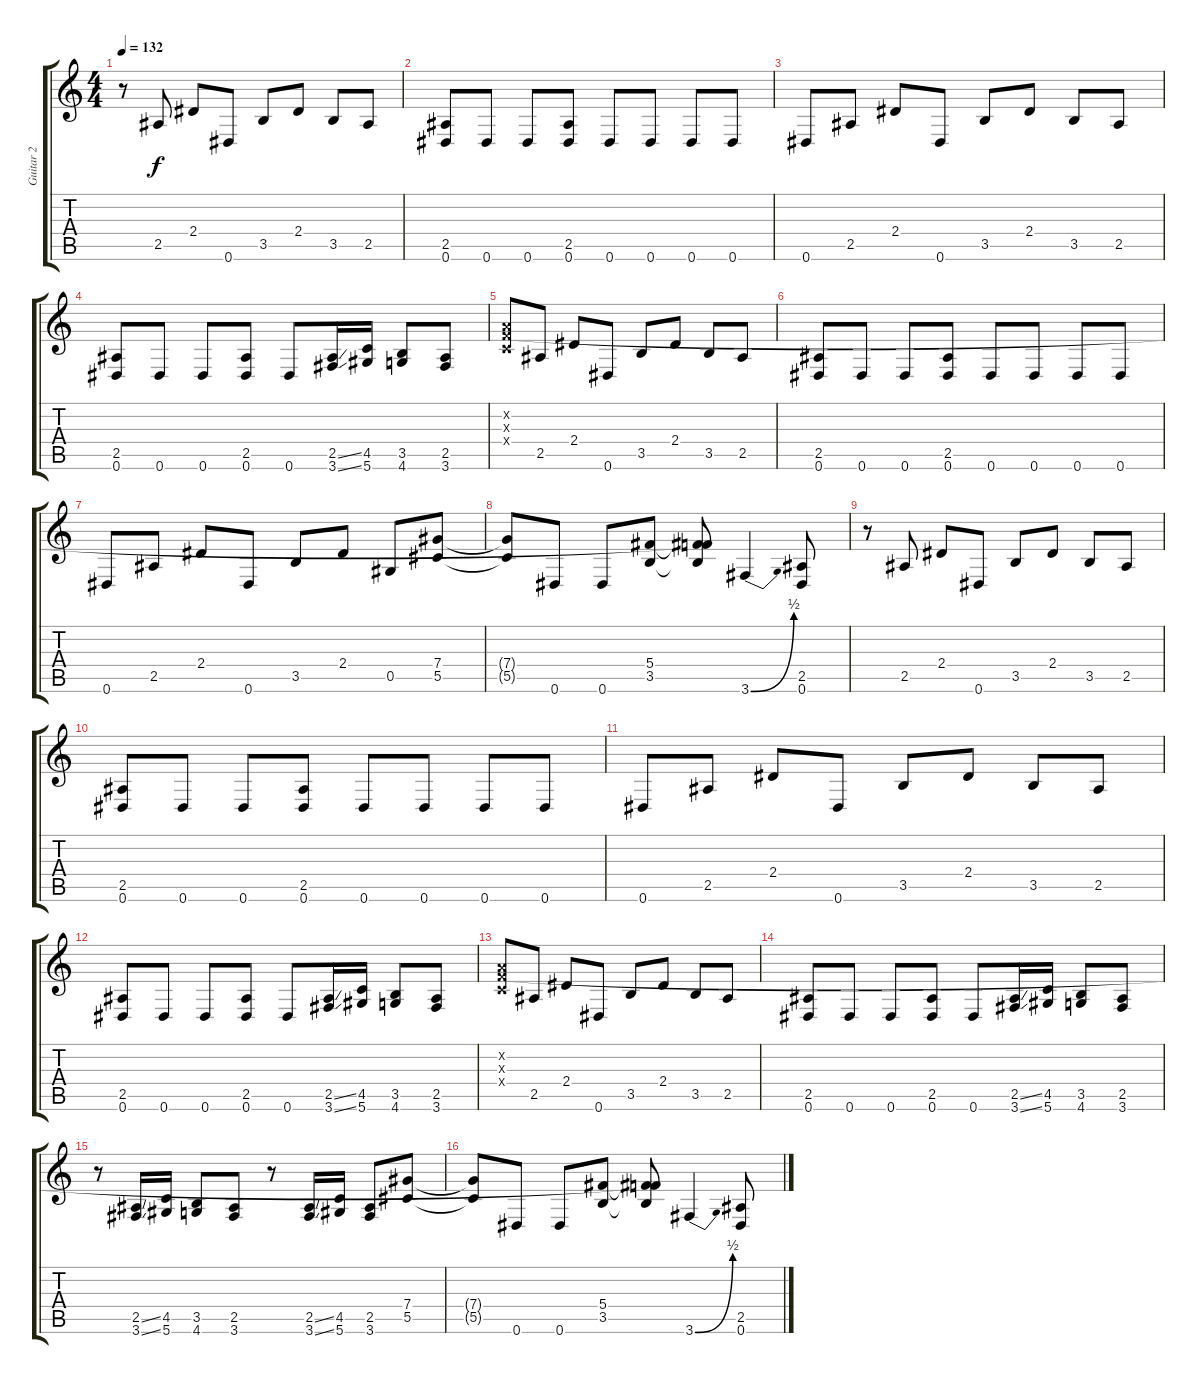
\track ("Guitar 2  Marty Friedman" "Guitar 2  ") {instrument overdrivenguitar}
\staff {score tabs}
\tuning (Eb4 Bb3 Gb3 Db3 Ab2 Eb2) {hide}
\ts (4 4)
\tempo 132
\clef g2
\ks c
r.8{dy f} 2.5.8 2.4.8 0.6.8 3.5.8 2.4.8 3.5.8 2.5.8 |
(2.5 0.6).8 0.6.8 0.6.8 (2.5 0.6).8 0.6.8 0.6.8 0.6.8 0.6.8 |
0.6.8 2.5.8 2.4.8 0.6.8 3.5.8 2.4.8 3.5.8 2.5.8 |
(2.5 0.6).8 0.6.8 0.6.8 (2.5 0.6).8 0.6.8 (2.5{ss} 3.6{ss}).16 (4.5 5.6).16 (3.5 4.6).8 (2.5 3.6).8 |
(-1.2{x} -1.3{x} -1.4{x}).8 2.5.8 2.4.8 0.6.8 3.5.8 2.4.8 3.5.8 2.5.8 |
(2.5 0.6).8 0.6.8 0.6.8 (2.5 0.6).8 0.6.8 0.6.8 0.6.8 0.6.8 |
0.6.8 2.5.8 2.4.8 0.6.8 3.5.8 2.4.8 0.5.8 (7.4 5.5).8 |
(7.4{t} 5.5{t}).8 0.6.8 0.6.8 (5.4 3.5).8 (-1.3{t} 5.4{t} 3.5{t}).8 3.6{be (bend 0 0 60 2)}.4 (2.5 0.6).8 |
r.8 2.5.8 2.4.8 0.6.8 3.5.8 2.4.8 3.5.8 2.5.8 |
(2.5 0.6).8 0.6.8 0.6.8 (2.5 0.6).8 0.6.8 0.6.8 0.6.8 0.6.8 |
0.6.8 2.5.8 2.4.8 0.6.8 3.5.8 2.4.8 3.5.8 2.5.8 |
(2.5 0.6).8 0.6.8 0.6.8 (2.5 0.6).8 0.6.8 (2.5{ss} 3.6{ss}).16 (4.5 5.6).16 (3.5 4.6).8 (2.5 3.6).8 |
(-1.2{x} -1.3{x} -1.4{x}).8 2.5.8 2.4.8 0.6.8 3.5.8 2.4.8 3.5.8 2.5.8 |
(2.5 0.6).8 0.6.8 0.6.8 (2.5 0.6).8 0.6.8 (2.5{ss} 3.6{ss}).16 (4.5 5.6).16 (3.5 4.6).8 (2.5 3.6).8 |
r.8 (2.5{ss} 3.6{ss}).16 (4.5 5.6).16 (3.5 4.6).8 (2.5 3.6).8 r.8 (2.5{ss} 3.6{ss}).16 (4.5 5.6).16 (2.5 3.6).8 (7.4 5.5).8 |
(7.4{t} 5.5{t}).8 0.6.8 0.6.8 (5.4 3.5).8 (-1.3{t} 5.4{t} 3.5{t}).8 3.6{be (bend 0 0 60 2)}.4 (2.5 0.6).8
